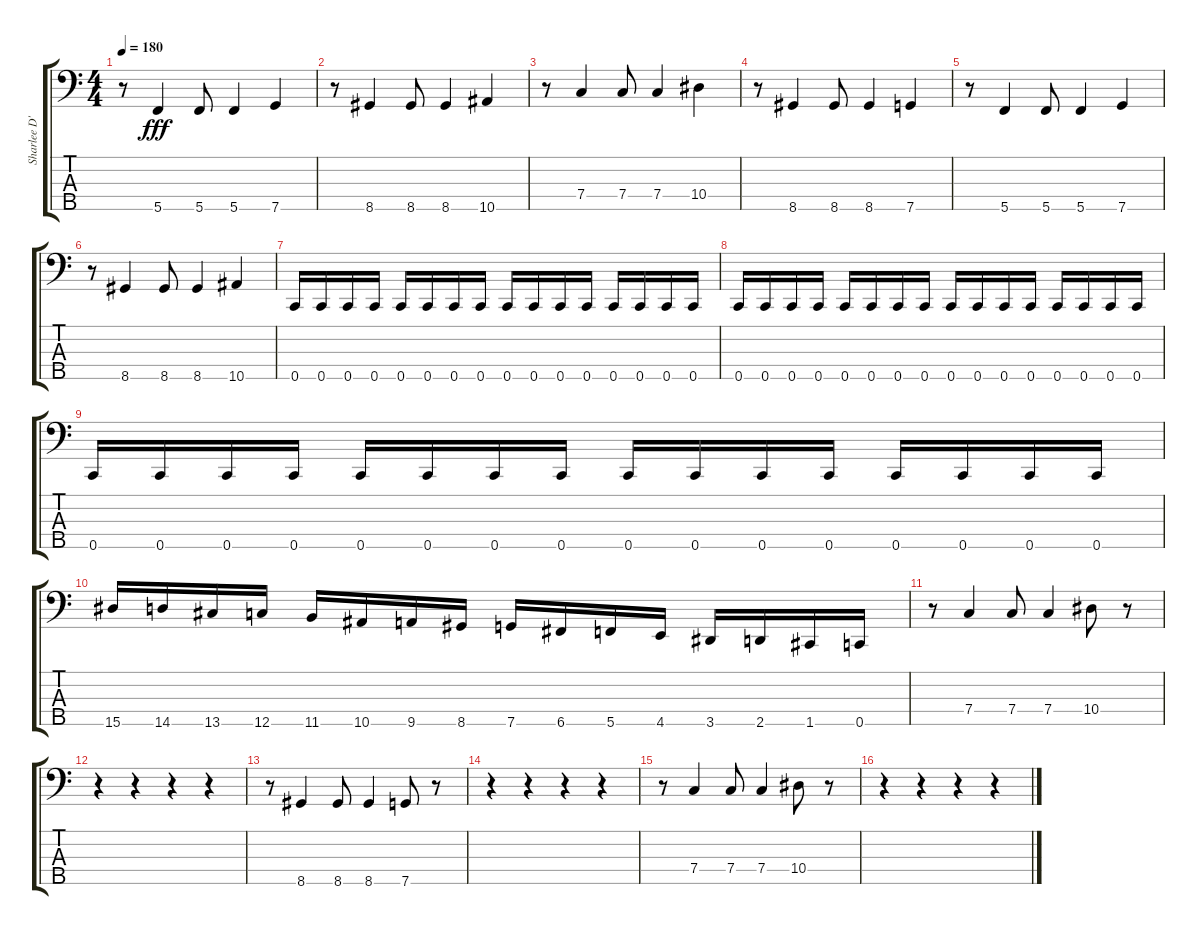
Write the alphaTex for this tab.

\track ("Sharlee D'Angelo" "Sharlee D'") {instrument electricbasspick}
\staff {score tabs}
\tuning (Ab2 Eb2 Bb1 F1 C1) {hide}
\ts (4 4)
\tempo 180
\clef f4
\ks c
r.8{dy fff} 5.5.4 5.5.8 5.5.4 7.5.4 |
r.8 8.5.4 8.5.8 8.5.4 10.5.4 |
r.8 7.4.4 7.4.8 7.4.4 10.4.4 |
r.8 8.5.4 8.5.8 8.5.4 7.5.4 |
r.8 5.5.4 5.5.8 5.5.4 7.5.4 |
r.8 8.5.4 8.5.8 8.5.4 10.5.4 |
0.5.16 0.5.16 0.5.16 0.5.16 0.5.16 0.5.16 0.5.16 0.5.16 0.5.16 0.5.16 0.5.16 0.5.16 0.5.16 0.5.16 0.5.16 0.5.16 |
0.5.16 0.5.16 0.5.16 0.5.16 0.5.16 0.5.16 0.5.16 0.5.16 0.5.16 0.5.16 0.5.16 0.5.16 0.5.16 0.5.16 0.5.16 0.5.16 |
0.5.16 0.5.16 0.5.16 0.5.16 0.5.16 0.5.16 0.5.16 0.5.16 0.5.16 0.5.16 0.5.16 0.5.16 0.5.16 0.5.16 0.5.16 0.5.16 |
15.5.16 14.5.16 13.5.16 12.5.16 11.5.16 10.5.16 9.5.16 8.5.16 7.5.16 6.5.16 5.5.16 4.5.16 3.5.16 2.5.16 1.5.16 0.5.16 |
r.8 7.4.4 7.4.8 7.4.4 10.4.8 r.8 |
r.4 r.4 r.4 r.4 |
r.8 8.5.4 8.5.8 8.5.4 7.5.8 r.8 |
r.4 r.4 r.4 r.4 |
r.8 7.4.4 7.4.8 7.4.4 10.4.8 r.8 |
r.4 r.4 r.4 r.4
